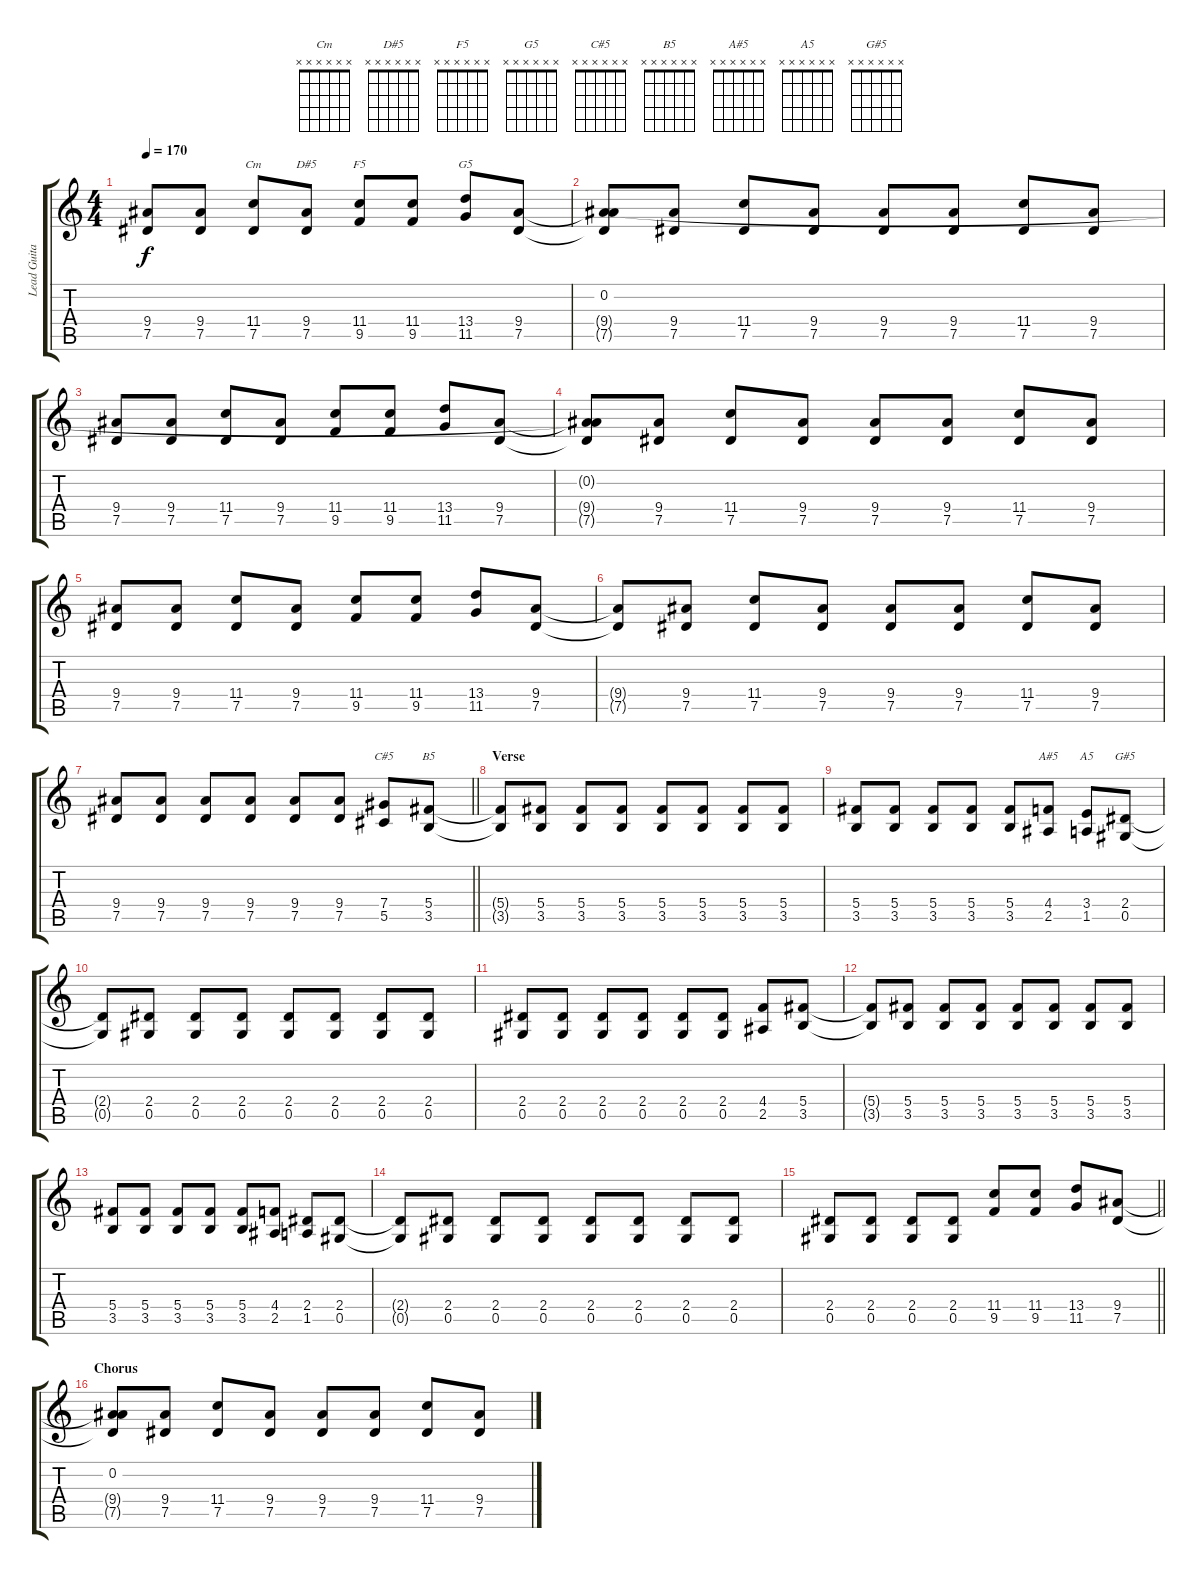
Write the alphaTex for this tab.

\track ("Lead Guitar: Slash" "Lead Guita") {instrument distortionguitar}
\staff {score tabs}
\tuning (Eb4 Bb3 Gb3 Db3 Ab2 Eb2) {hide}
\chord ("Cm" x x x x x x)
\chord ("D#5" x x x x x x)
\chord ("F5" x x x x x x)
\chord ("G5" x x x x x x)
\chord ("C#5" x x x x x x)
\chord ("B5" x x x x x x)
\chord ("A#5" x x x x x x)
\chord ("A5" x x x x x x)
\chord ("G#5" x x x x x x)
\ts (4 4)
\tempo 170
\clef g2
\ks c
(9.4 7.5).8{dy f} (9.4 7.5).8 (11.4 7.5).8{ch "Cm"} (9.4 7.5).8{ch "D#5"} (11.4 9.5).8{ch "F5"} (11.4 9.5).8 (13.4 11.5).8{ch "G5"} (9.4 7.5).8 |
(0.2{t} 9.4{t} 7.5{t}).8 (9.4 7.5).8 (11.4 7.5).8 (9.4 7.5).8 (9.4 7.5).8 (9.4 7.5).8 (11.4 7.5).8 (9.4 7.5).8 |
(9.4 7.5).8 (9.4 7.5).8 (11.4 7.5).8 (9.4 7.5).8 (11.4 9.5).8 (11.4 9.5).8 (13.4 11.5).8 (9.4 7.5).8 |
(0.2{t} 9.4{t} 7.5{t}).8 (9.4 7.5).8 (11.4 7.5).8 (9.4 7.5).8 (9.4 7.5).8 (9.4 7.5).8 (11.4 7.5).8 (9.4 7.5).8 |
(9.4 7.5).8 (9.4 7.5).8 (11.4 7.5).8 (9.4 7.5).8 (11.4 9.5).8 (11.4 9.5).8 (13.4 11.5).8 (9.4 7.5).8 |
(9.4{t} 7.5{t}).8 (9.4 7.5).8 (11.4 7.5).8 (9.4 7.5).8 (9.4 7.5).8 (9.4 7.5).8 (11.4 7.5).8 (9.4 7.5).8 |
\barLineRight lightlight
(9.4 7.5).8 (9.4 7.5).8 (9.4 7.5).8 (9.4 7.5).8 (9.4 7.5).8 (9.4 7.5).8 (7.4 5.5).8{ch "C#5"} (5.4 3.5).8{ch "B5"} |
\section ("" "Verse")
(5.4{t} 3.5{t}).8 (5.4 3.5).8 (5.4 3.5).8 (5.4 3.5).8 (5.4 3.5).8 (5.4 3.5).8 (5.4 3.5).8 (5.4 3.5).8 |
(5.4 3.5).8 (5.4 3.5).8 (5.4 3.5).8 (5.4 3.5).8 (5.4 3.5).8 (4.4 2.5).8{ch "A#5"} (3.4 1.5).8{ch "A5"} (2.4 0.5).8{ch "G#5"} |
(2.4{t} 0.5{t}).8 (2.4 0.5).8 (2.4 0.5).8 (2.4 0.5).8 (2.4 0.5).8 (2.4 0.5).8 (2.4 0.5).8 (2.4 0.5).8 |
(2.4 0.5).8 (2.4 0.5).8 (2.4 0.5).8 (2.4 0.5).8 (2.4 0.5).8 (2.4 0.5).8 (4.4 2.5).8 (5.4 3.5).8 |
(5.4{t} 3.5{t}).8 (5.4 3.5).8 (5.4 3.5).8 (5.4 3.5).8 (5.4 3.5).8 (5.4 3.5).8 (5.4 3.5).8 (5.4 3.5).8 |
(5.4 3.5).8 (5.4 3.5).8 (5.4 3.5).8 (5.4 3.5).8 (5.4 3.5).8 (4.4 2.5).8 (2.4 1.5).8 (2.4 0.5).8 |
(2.4{t} 0.5{t}).8 (2.4 0.5).8 (2.4 0.5).8 (2.4 0.5).8 (2.4 0.5).8 (2.4 0.5).8 (2.4 0.5).8 (2.4 0.5).8 |
\barLineRight lightlight
(2.4 0.5).8 (2.4 0.5).8 (2.4 0.5).8 (2.4 0.5).8 (11.4 9.5).8 (11.4 9.5).8 (13.4 11.5).8 (9.4 7.5).8 |
\section ("" "Chorus")
(0.2 9.4{t} 7.5{t}).8 (9.4 7.5).8 (11.4 7.5).8 (9.4 7.5).8 (9.4 7.5).8 (9.4 7.5).8 (11.4 7.5).8 (9.4 7.5).8
